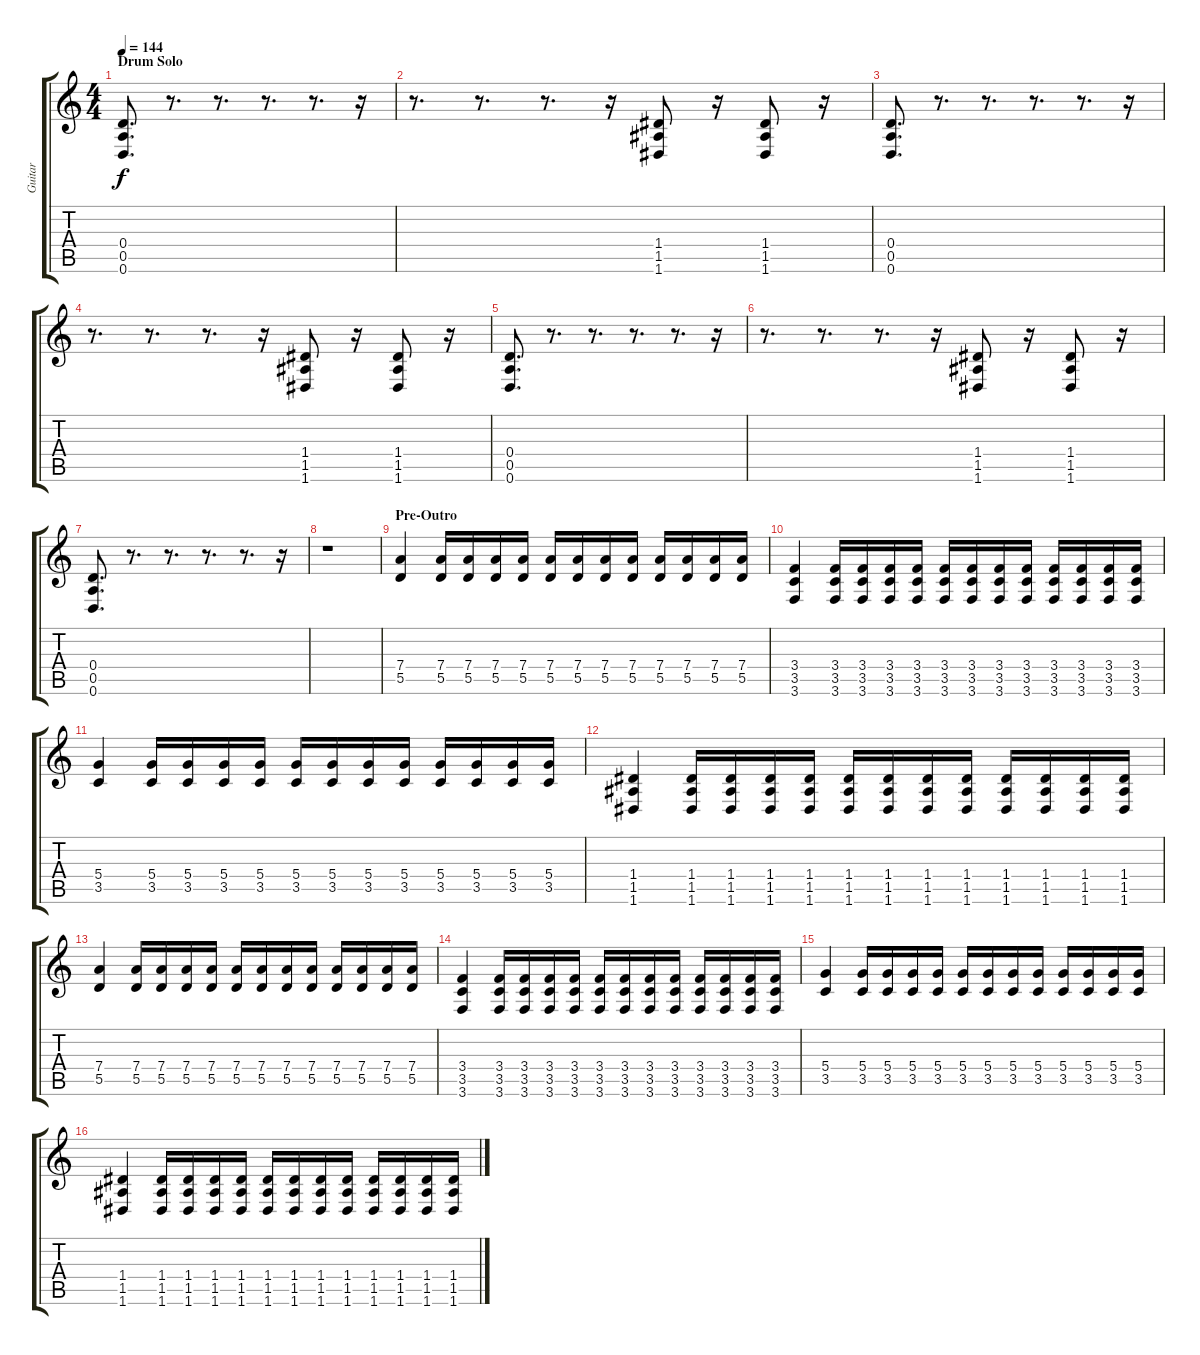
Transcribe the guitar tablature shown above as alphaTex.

\track ("Guitar" "Guitar") {instrument distortionguitar}
\staff {score tabs}
\tuning (E4 B3 G3 D3 A2 D2) {hide}
\ts (4 4)
\section ("" "Drum Solo")
\tempo 144
\clef g2
\ks c
(0.4 0.5 0.6).8{d dy f} r.8{d} r.8{d} r.8{d} r.8{d} r.16 |
r.8{d} r.8{d} r.8{d} r.16 (1.4 1.5 1.6).8 r.16 (1.4 1.5 1.6).8 r.16 |
(0.4 0.5 0.6).8{d} r.8{d} r.8{d} r.8{d} r.8{d} r.16 |
r.8{d} r.8{d} r.8{d} r.16 (1.4 1.5 1.6).8 r.16 (1.4 1.5 1.6).8 r.16 |
(0.4 0.5 0.6).8{d} r.8{d} r.8{d} r.8{d} r.8{d} r.16 |
r.8{d} r.8{d} r.8{d} r.16 (1.4 1.5 1.6).8 r.16 (1.4 1.5 1.6).8 r.16 |
(0.4 0.5 0.6).8{d} r.8{d} r.8{d} r.8{d} r.8{d} r.16 |
r.1 |
\section ("" "Pre-Outro")
(7.4 5.5).4 (7.4 5.5).16 (7.4 5.5).16 (7.4 5.5).16 (7.4 5.5).16 (7.4 5.5).16 (7.4 5.5).16 (7.4 5.5).16 (7.4 5.5).16 (7.4 5.5).16 (7.4 5.5).16 (7.4 5.5).16 (7.4 5.5).16 |
(3.4 3.5 3.6).4 (3.4 3.5 3.6).16 (3.4 3.5 3.6).16 (3.4 3.5 3.6).16 (3.4 3.5 3.6).16 (3.4 3.5 3.6).16 (3.4 3.5 3.6).16 (3.4 3.5 3.6).16 (3.4 3.5 3.6).16 (3.4 3.5 3.6).16 (3.4 3.5 3.6).16 (3.4 3.5 3.6).16 (3.4 3.5 3.6).16 |
(5.4 3.5).4 (5.4 3.5).16 (5.4 3.5).16 (5.4 3.5).16 (5.4 3.5).16 (5.4 3.5).16 (5.4 3.5).16 (5.4 3.5).16 (5.4 3.5).16 (5.4 3.5).16 (5.4 3.5).16 (5.4 3.5).16 (5.4 3.5).16 |
(1.4 1.5 1.6).4 (1.4 1.5 1.6).16 (1.4 1.5 1.6).16 (1.4 1.5 1.6).16 (1.4 1.5 1.6).16 (1.4 1.5 1.6).16 (1.4 1.5 1.6).16 (1.4 1.5 1.6).16 (1.4 1.5 1.6).16 (1.4 1.5 1.6).16 (1.4 1.5 1.6).16 (1.4 1.5 1.6).16 (1.4 1.5 1.6).16 |
(7.4 5.5).4 (7.4 5.5).16 (7.4 5.5).16 (7.4 5.5).16 (7.4 5.5).16 (7.4 5.5).16 (7.4 5.5).16 (7.4 5.5).16 (7.4 5.5).16 (7.4 5.5).16 (7.4 5.5).16 (7.4 5.5).16 (7.4 5.5).16 |
(3.4 3.5 3.6).4 (3.4 3.5 3.6).16 (3.4 3.5 3.6).16 (3.4 3.5 3.6).16 (3.4 3.5 3.6).16 (3.4 3.5 3.6).16 (3.4 3.5 3.6).16 (3.4 3.5 3.6).16 (3.4 3.5 3.6).16 (3.4 3.5 3.6).16 (3.4 3.5 3.6).16 (3.4 3.5 3.6).16 (3.4 3.5 3.6).16 |
(5.4 3.5).4 (5.4 3.5).16 (5.4 3.5).16 (5.4 3.5).16 (5.4 3.5).16 (5.4 3.5).16 (5.4 3.5).16 (5.4 3.5).16 (5.4 3.5).16 (5.4 3.5).16 (5.4 3.5).16 (5.4 3.5).16 (5.4 3.5).16 |
(1.4 1.5 1.6).4 (1.4 1.5 1.6).16 (1.4 1.5 1.6).16 (1.4 1.5 1.6).16 (1.4 1.5 1.6).16 (1.4 1.5 1.6).16 (1.4 1.5 1.6).16 (1.4 1.5 1.6).16 (1.4 1.5 1.6).16 (1.4 1.5 1.6).16 (1.4 1.5 1.6).16 (1.4 1.5 1.6).16 (1.4 1.5 1.6).16
